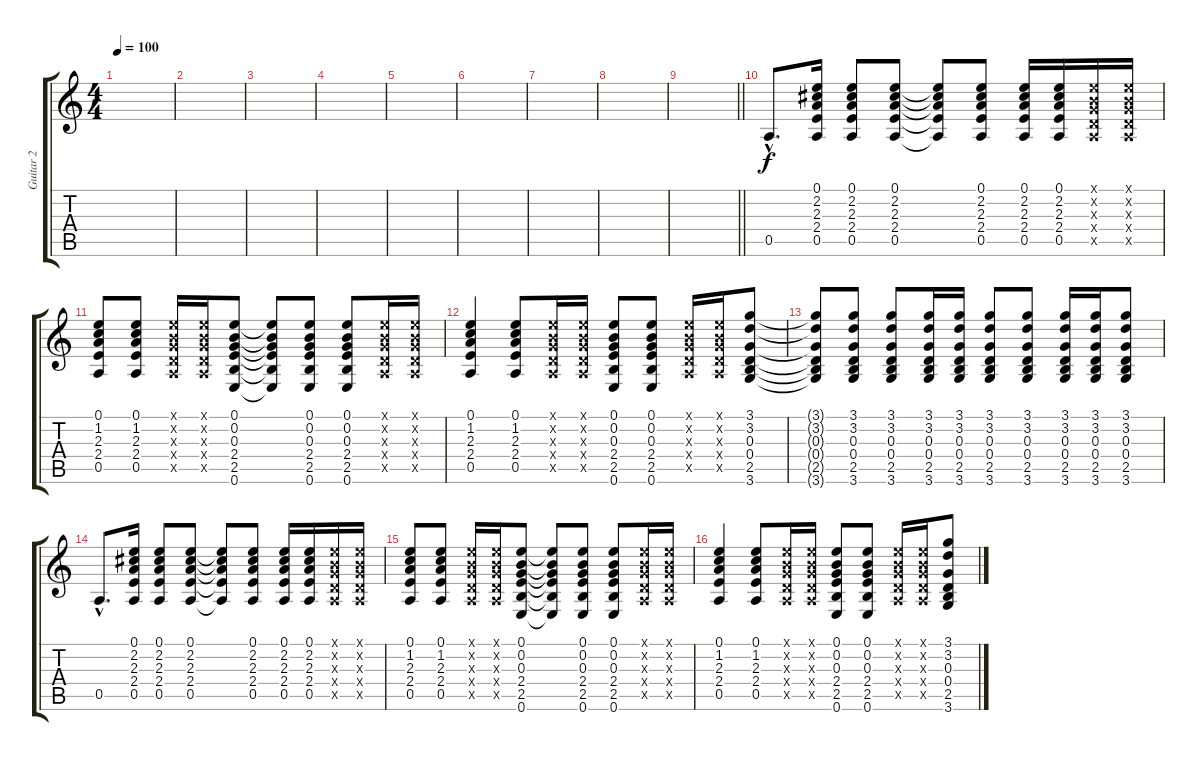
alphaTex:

\track ("Guitar 2" "Guitar 2") {instrument acousticguitarsteel}
\staff {score tabs}
\tuning (E4 B3 G3 D3 A2 E2) {hide}
\ts (4 4)
\tempo 100
\clef g2
\ks c
|
|
|
|
|
|
|
|
\barLineRight lightlight
|
0.5{hac}.8{d} (0.1 2.2 2.3 2.4 0.5).16 (0.1 2.2 2.3 2.4 0.5).8 (0.1 2.2 2.3 2.4 0.5).8 (0.1{t} 2.2{t} 2.3{t} 2.4{t} 0.5{t}).8 (0.1 2.2 2.3 2.4 0.5).8 (0.1 2.2 2.3 2.4 0.5).16 (0.1 2.2 2.3 2.4 0.5).16 (0.1{x} 0.2{x} 0.3{x} 0.4{x} 0.5{x}).16 (0.1{x} 0.2{x} 0.3{x} 0.4{x} 0.5{x}).16 |
(0.1 1.2 2.3 2.4 0.5).8 (0.1 1.2 2.3 2.4 0.5).8 (0.1{x} 0.2{x} 0.3{x} 0.4{x} 0.5{x}).16 (0.1{x} 0.2{x} 0.3{x} 0.4{x} 0.5{x}).16 (0.1 0.2 0.3 2.4 2.5 0.6).8 (0.1{t} 0.2{t} 0.3{t} 2.4{t} 2.5{t} 0.6{t}).8 (0.1 0.2 0.3 2.4 2.5 0.6).8 (0.1 0.2 0.3 2.4 2.5 0.6).8 (0.1{x} 0.2{x} 0.3{x} 0.4{x} 0.5{x}).16 (0.1{x} 0.2{x} 0.3{x} 0.4{x} 0.5{x}).16 |
(0.1 1.2 2.3 2.4 0.5).4 (0.1 1.2 2.3 2.4 0.5).8 (0.1{x} 0.2{x} 0.3{x} 0.4{x} 0.5{x}).16 (0.1{x} 0.2{x} 0.3{x} 0.4{x} 0.5{x}).16 (0.1 0.2 0.3 2.4 2.5 0.6).8 (0.1 0.2 0.3 2.4 2.5 0.6).8 (0.1{x} 0.2{x} 0.3{x} 0.4{x} 0.5{x}).16 (0.1{x} 0.2{x} 0.3{x} 0.4{x} 0.5{x}).16 (3.1 3.2 0.3 0.4 2.5 3.6).8 |
(3.1{t} 3.2{t} 0.3{t} 0.4{t} 2.5{t} 3.6{t}).8 (3.1 3.2 0.3 0.4 2.5 3.6).8 (3.1 3.2 0.3 0.4 2.5 3.6).8 (3.1 3.2 0.3 0.4 2.5 3.6).16 (3.1 3.2 0.3 0.4 2.5 3.6).16 (3.1 3.2 0.3 0.4 2.5 3.6).8 (3.1 3.2 0.3 0.4 2.5 3.6).8 (3.1 3.2 0.3 0.4 2.5 3.6).16 (3.1 3.2 0.3 0.4 2.5 3.6).16 (3.1 3.2 0.3 0.4 2.5 3.6).8 |
0.5{hac}.8{d} (0.1 2.2 2.3 2.4 0.5).16 (0.1 2.2 2.3 2.4 0.5).8 (0.1 2.2 2.3 2.4 0.5).8 (0.1{t} 2.2{t} 2.3{t} 2.4{t} 0.5{t}).8 (0.1 2.2 2.3 2.4 0.5).8 (0.1 2.2 2.3 2.4 0.5).16 (0.1 2.2 2.3 2.4 0.5).16 (0.1{x} 0.2{x} 0.3{x} 0.4{x} 0.5{x}).16 (0.1{x} 0.2{x} 0.3{x} 0.4{x} 0.5{x}).16 |
(0.1 1.2 2.3 2.4 0.5).8 (0.1 1.2 2.3 2.4 0.5).8 (0.1{x} 0.2{x} 0.3{x} 0.4{x} 0.5{x}).16 (0.1{x} 0.2{x} 0.3{x} 0.4{x} 0.5{x}).16 (0.1 0.2 0.3 2.4 2.5 0.6).8 (0.1{t} 0.2{t} 0.3{t} 2.4{t} 2.5{t} 0.6{t}).8 (0.1 0.2 0.3 2.4 2.5 0.6).8 (0.1 0.2 0.3 2.4 2.5 0.6).8 (0.1{x} 0.2{x} 0.3{x} 0.4{x} 0.5{x}).16 (0.1{x} 0.2{x} 0.3{x} 0.4{x} 0.5{x}).16 |
(0.1 1.2 2.3 2.4 0.5).4 (0.1 1.2 2.3 2.4 0.5).8 (0.1{x} 0.2{x} 0.3{x} 0.4{x} 0.5{x}).16 (0.1{x} 0.2{x} 0.3{x} 0.4{x} 0.5{x}).16 (0.1 0.2 0.3 2.4 2.5 0.6).8 (0.1 0.2 0.3 2.4 2.5 0.6).8 (0.1{x} 0.2{x} 0.3{x} 0.4{x} 0.5{x}).16 (0.1{x} 0.2{x} 0.3{x} 0.4{x} 0.5{x}).16 (3.1 3.2 0.3 0.4 2.5 3.6).8
